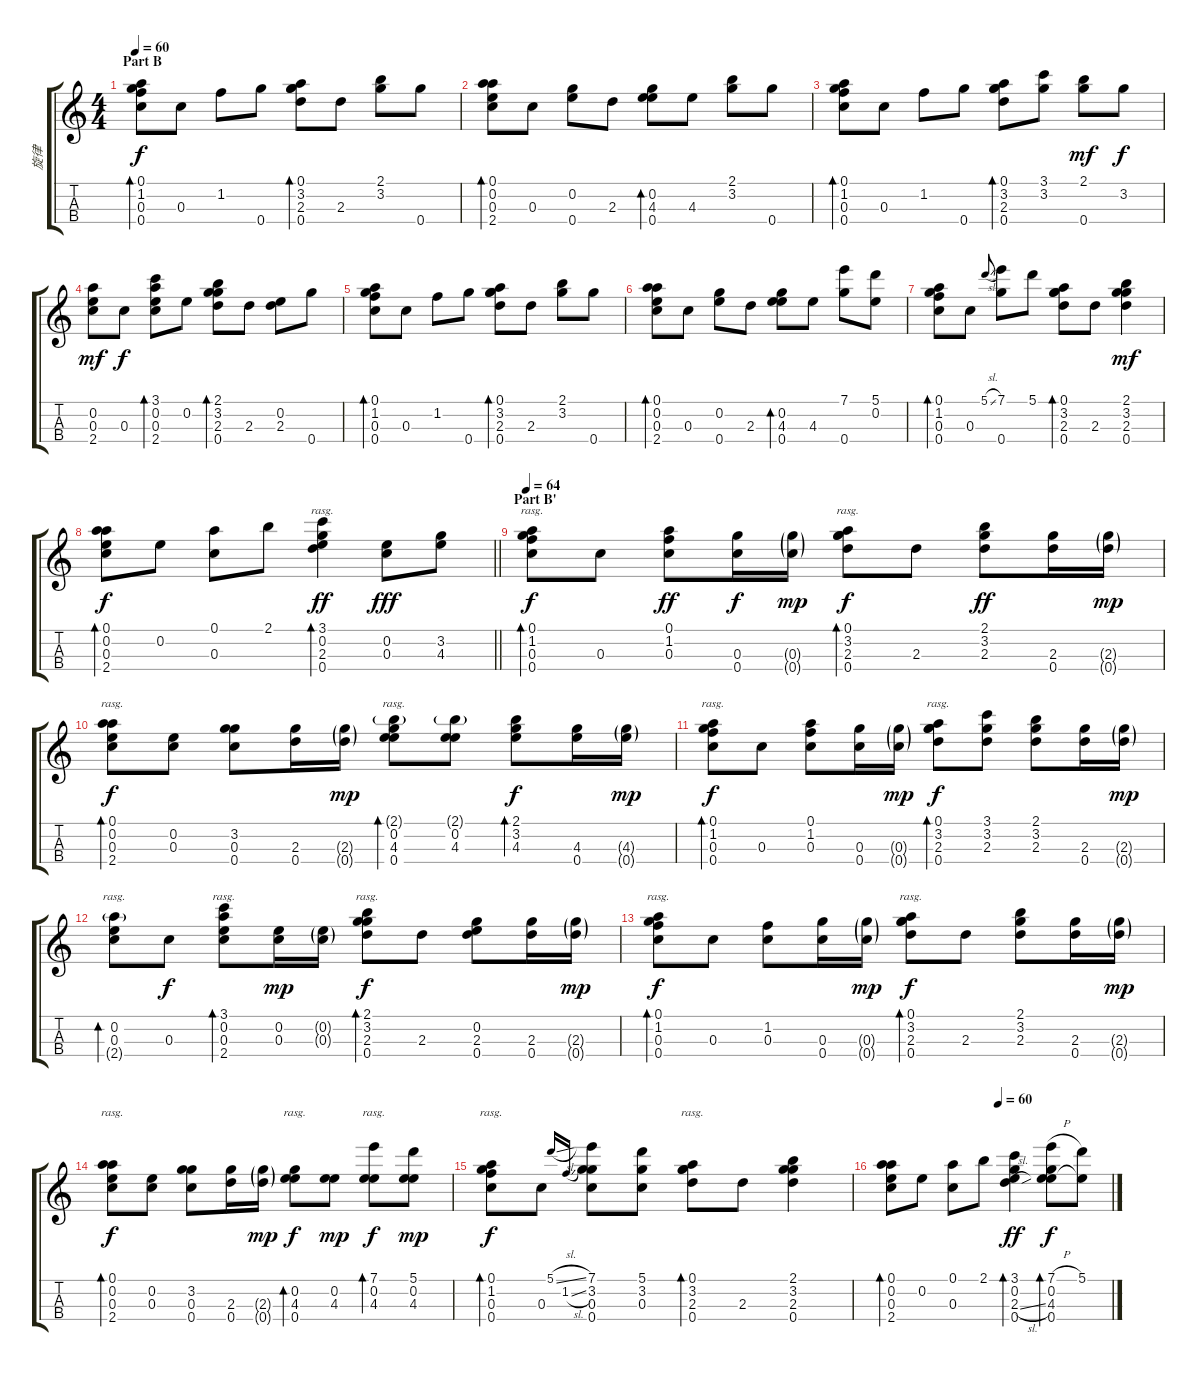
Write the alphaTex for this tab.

\track ("旋律" "旋律") {instrument acousticguitarnylon}
\staff {score tabs}
\tuning (A4 E4 C4 G4) {hide}
\ts (4 4)
\section ("" "Part B")
\tempo 60
\clef g2
\ks c
(0.1 1.2 0.3 0.4).8{bd 60 dy f} 0.3.8 1.2.8 0.4.8 (0.1 3.2 2.3 0.4).8{bd 60} 2.3.8 (2.1 3.2).8 0.4.8 |
(0.1 0.2 0.3 2.4).8{bd 60} 0.3.8 (0.2 0.4).8 2.3.8 (0.2 4.3 0.4).8{bd 60} 4.3.8 (2.1 3.2).8 0.4.8 |
(0.1 1.2 0.3 0.4).8{bd 60} 0.3.8 1.2.8 0.4.8 (0.1 3.2 2.3 0.4).8{bd 60} (3.1 3.2).8 (2.1 0.4).8{dy mf} 3.2.8{dy f} |
(0.2 0.3 2.4).8{dy mf} 0.3.8{dy f} (3.1 0.2 0.3 2.4).8{bd 30} 0.2.8 (2.1 3.2 2.3 0.4).8{bd 60} 2.3.8 (0.2 2.3).8 0.4.8 |
(0.1 1.2 0.3 0.4).8{bd 60} 0.3.8 1.2.8 0.4.8 (0.1 3.2 2.3 0.4).8{bd 60} 2.3.8 (2.1 3.2).8 0.4.8 |
(0.1 0.2 0.3 2.4).8{bd 60} 0.3.8 (0.2 0.4).8 2.3.8 (0.2 4.3 0.4).8{bd 60} 4.3.8 (7.1 0.4).8 (5.1 0.2).8 |
(0.1 1.2 0.3 0.4).8{bd 60} 0.3.8 5.1{sl}.8{gr onbeat} (7.1 0.4).8 5.1.8 (0.1 3.2 2.3 0.4).8{bd 60} 2.3.8 (2.1 3.2 2.3 0.4).4{dy mf} |
\barLineRight lightlight
(0.1 0.2 0.3 2.4).8{bd 60 dy f} 0.2.8 (0.1 0.3).8 2.1.8 (3.1 0.2 2.3 0.4).4{bd 60 rasg ii dy ff} (0.2 0.3).8{dy fff} (3.2 4.3).8 |
\section ("" "Part B'")
\tempo 64
(0.1 1.2 0.3 0.4).8{bd 30 rasg ii dy f volume 15} 0.3.8 (0.1 1.2 0.3).8{dy ff} (0.3 0.4).16{dy f} (0.3{g} 0.4{g}).16{dy mp} (0.1 3.2 2.3 0.4).8{bd 60 rasg ii dy f} 2.3.8 (2.1 3.2 2.3).8{dy ff} (2.3 0.4).16 (2.3{g} 0.4{g}).16{dy mp} |
(0.1 0.2 0.3 2.4).8{bd 60 rasg ii dy f} (0.2 0.3).8 (3.2 0.3 0.4).8 (2.3 0.4).16 (2.3{g} 0.4{g}).16{dy mp} (2.1{g} 0.2 4.3 0.4).8{bd 60 rasg ii} (2.1{g} 0.2 4.3).8 (2.1 3.2 4.3).8{bd 60 dy f} (4.3 0.4).16 (4.3{g} 0.4{g}).16{dy mp} |
(0.1 1.2 0.3 0.4).8{bd 60 rasg ii dy f} 0.3.8 (0.1 1.2 0.3).8 (0.3 0.4).16 (0.3{g} 0.4{g}).16{dy mp} (0.1 3.2 2.3 0.4).8{bd 60 rasg ii dy f} (3.1 3.2 2.3).8 (2.1 3.2 2.3).8 (2.3 0.4).16 (2.3{g} 0.4{g}).16{dy mp} |
(0.2 0.3 2.4{g}).8{bd 60 rasg ii} 0.3.8{dy f} (3.1 0.2 0.3 2.4).8{bd 60 rasg ii} (0.2 0.3).16{dy mp} (0.2{g} 0.3{g}).16 (2.1 3.2 2.3 0.4).8{bd 60 rasg ii dy f} 2.3.8 (0.2 2.3 0.4).8 (2.3 0.4).16 (2.3{g} 0.4{g}).16{dy mp} |
(0.1 1.2 0.3 0.4).8{bd 60 rasg ii dy f} 0.3.8 (1.2 0.3).8 (0.3 0.4).16 (0.3{g} 0.4{g}).16{dy mp} (0.1 3.2 2.3 0.4).8{bd 60 rasg ii dy f} 2.3.8 (2.1 3.2 2.3).8 (2.3 0.4).16 (2.3{g} 0.4{g}).16{dy mp} |
(0.1 0.2 0.3 2.4).8{bd 60 rasg ii dy f} (0.2 0.3).8 (3.2 0.3 0.4).8 (2.3 0.4).16 (2.3{g} 0.4{g}).16{dy mp} (0.2 4.3 0.4).8{bd 60 rasg ii dy f} (0.2 4.3).8{dy mp} (7.1 0.2 4.3).8{bd 30 rasg ii dy f} (5.1 0.2 4.3).8{dy mp} |
(0.1 1.2 0.3 0.4).8{bd 60 rasg ii dy f} 0.3.8 5.1{sl}.16{gr onbeat} 1.2{sl}.16{gr onbeat} (7.1 3.2 0.3 0.4).8 (5.1 3.2 0.3).8 (0.1 3.2 2.3 0.4).8{bd 60 rasg ii} 2.3.8 (2.1 3.2 2.3 0.4).4 |
\tempo (60 0.5)
(0.1 0.2 0.3 2.4).8{bd 60} 0.2.8 (0.1 0.3).8 2.1.8 (3.1 0.2 2.3{sl} 0.4).4{bd 60 dy ff} (7.1{h} 0.2 4.3 0.4).8{bd 60 dy f} (5.1 4.3{t}).8
